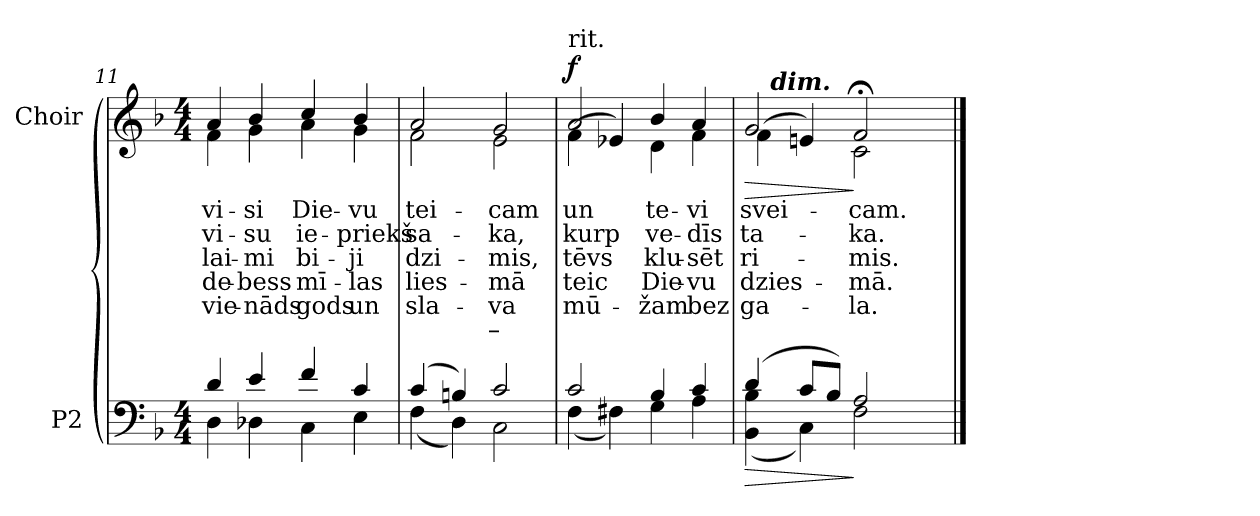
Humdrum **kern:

**kern	**dynam	**kern	**text	**text	**text	**text	**text	**text	**dynam
*part2	*part2	*part1	*part1	*part1	*part1	*part1	*part1	*part1	*part1
*staff2	*staff2	*staff1	*staff1	*staff1	*staff1	*staff1	*staff1	*staff1	*staff1
*I"P2	*	*I"Choir	*	*	*	*	*	*	*
*	*	*I'Choir	*	*	*	*	*	*	*
*clefF4	*	*clefG2	*	*	*	*	*	*	*
*k[b-]	*	*k[b-]	*	*	*	*	*	*	*
*F:	*	*F:	*	*	*	*	*	*	*
*M4/4	*	*M4/4	*	*	*	*	*	*	*
=11	=11	=11	=11	=11	=11	=11	=11	=11	=11
*^	*	*	*	*	*	*	*	*	*
!	!	!	!	!LO:LY:b:color=#000000	!LO:LY:b:color=#000000	!LO:LY:b:color=#000000	!LO:LY:b:color=#000000	!LO:LY:b:color=#000000	!	!
*	*	*	*^	*	*	*	*	*	*	*
4di/	4Di\	.	4ai/	4fi\	vi-	vi-	-lai-	de-	-vie-	.	.
!	!	!	!	!	!LO:LY:b:color=#000000	!LO:LY:b:color=#000000	!LO:LY:b:color=#000000	!LO:LY:b:color=#000000	!LO:LY:b:color=#000000	!	!
4ei/	4D-Xi\	.	4b-i/	4gi\	-si	-su	mi	-bess	nāds	.	.
!	!	!	!	!	!LO:LY:b:color=#000000	!LO:LY:b:color=#000000	!LO:LY:b:color=#000000	!LO:LY:b:color=#000000	!LO:LY:b:color=#000000	!	!
4fi/	4Ci\	.	4cci/	4ai\	Die-	ie-	bi-	-mī-	-gods	.	.
!	!	!	!	!	!LO:LY:b:color=#000000	!LO:LY:b:color=#000000	!LO:LY:b:color=#000000	!LO:LY:b:color=#000000	!LO:LY:b:color=#000000	!	!
4ci/	4Ei\	.	4b-i/	4gi\	-vu	-priekš	ji	las	un	.	.
=12	=12	=12	=12	=12	=12	=12	=12	=12	=12	=12	=12
!	!	!	!	!	!LO:LY:b:color=#000000	!LO:LY:b:color=#000000	!LO:LY:b:color=#000000	!LO:LY:b:color=#000000	!LO:LY:b:color=#000000	!	!
(4ci/	(4Fi\	.	2ai/	2fi\	tei-	sa-	dzi-	-lies-	-sla-	.	.
4Bni/)	4Di\)	.	.	.	.	.	.	.	.	.	.
!	!	!	!	!	!LO:LY:b:color=#000000	!LO:LY:b:color=#000000	!LO:LY:b:color=#000000	!LO:LY:b:color=#000000	!LO:LY:b:color=#000000	!LO:LY:b:color=#000000	!
2ci/	2Ci\	.	2gi/	2ei\	-cam	-ka,	mis,	mā	-va	–	.
=13	=13	=13	=13	=13	=13	=13	=13	=13	=13	=13	=13
!	!	!	!LO:TX:t=rit.	!	!	!	!	!	!	!	!
!	!	!	!	!	!LO:LY:b:color=#000000	!LO:LY:b:color=#000000	!LO:LY:b:color=#000000	!LO:LY:b:color=#000000	!LO:LY:b:color=#000000	!	!
2ci/	(4Fi\	.	2ai/	(4fi\	un	kurp	tēvs	teic	mū-	.	f
.	4F#Xi\)	.	.	4e-Xi/)	.	.	.	.	.	.	.
!	!	!	!	!	!LO:LY:b:color=#000000	!LO:LY:b:color=#000000	!LO:LY:b:color=#000000	!LO:LY:b:color=#000000	!LO:LY:b:color=#000000	!	!
4B-i/	4Gi\	.	4b-i/	4di\	te-	ve-	-klu-	Die-	-žam	.	.
!	!	!	!	!	!LO:LY:b:color=#000000	!LO:LY:b:color=#000000	!LO:LY:b:color=#000000	!LO:LY:b:color=#000000	!LO:LY:b:color=#000000	!	!
4ci/	4Ai\	.	4ai/	4fi\	-vi	-dīs	sēt	-vu	bez	.	.
=14	=14	=14	=14	=14	=14	=14	=14	=14	=14	=14	=14
!	!	!LO:HP:b	!	!	!	!	!	!	!	!	!
*	*	*	*v	*v	*	*	*	*	*	*	*
*	*	*	*^	*	*	*	*	*	*	*
!	!	!	!	!	!LO:LY:b:color=#000000	!LO:LY:b:color=#000000	!LO:LY:b:color=#000000	!LO:LY:b:color=#000000	!LO:LY:b:color=#000000	!	!LO:HP:b
*	*	*	*	*^	*	*	*	*	*	*	*
(4di/	(4BB-i\ 4B-i	>	2gi/	(4fi\	16..ryy	svei-	ta-	ri-	-dzies-	-ga-	.	>
!	!	!	!	!	!LO:TX:a:Bi:t=dim.	!	!	!	!	!	!	!
.	.	.	.	.	2ryy	.	.	.	.	.	.	.
8ci/L	4Ci\)	.	.	4eni/)	.	.	.	.	.	.	.	.
8B-i/J)	.	.	.	.	.	.	.	.	.	.	.	.
!	!	!	!	!	!	!LO:LY:b:color=#000000	!LO:LY:b:color=#000000	!LO:LY:b:color=#000000	!LO:LY:b:color=#000000	!LO:LY:b:color=#000000	!	!
2Ai/	2Fi\	]	2f;i/	2ci\	.	-cam.	-ka.	-mis.	mā.	la.	.	]
.	.	.	.	.	4ryy	.	.	.	.	.	.	.
.	.	.	.	.	8ryy	.	.	.	.	.	.	.
.	.	.	.	.	64ryy	.	.	.	.	.	.	.
*v	*v	*	*	*	*	*	*	*	*	*	*	*
*	*	*v	*v	*v	*	*	*	*	*	*	*
==	==	==	==	==	==	==	==	==	==
*-	*-	*-	*-	*-	*-	*-	*-	*-	*-
